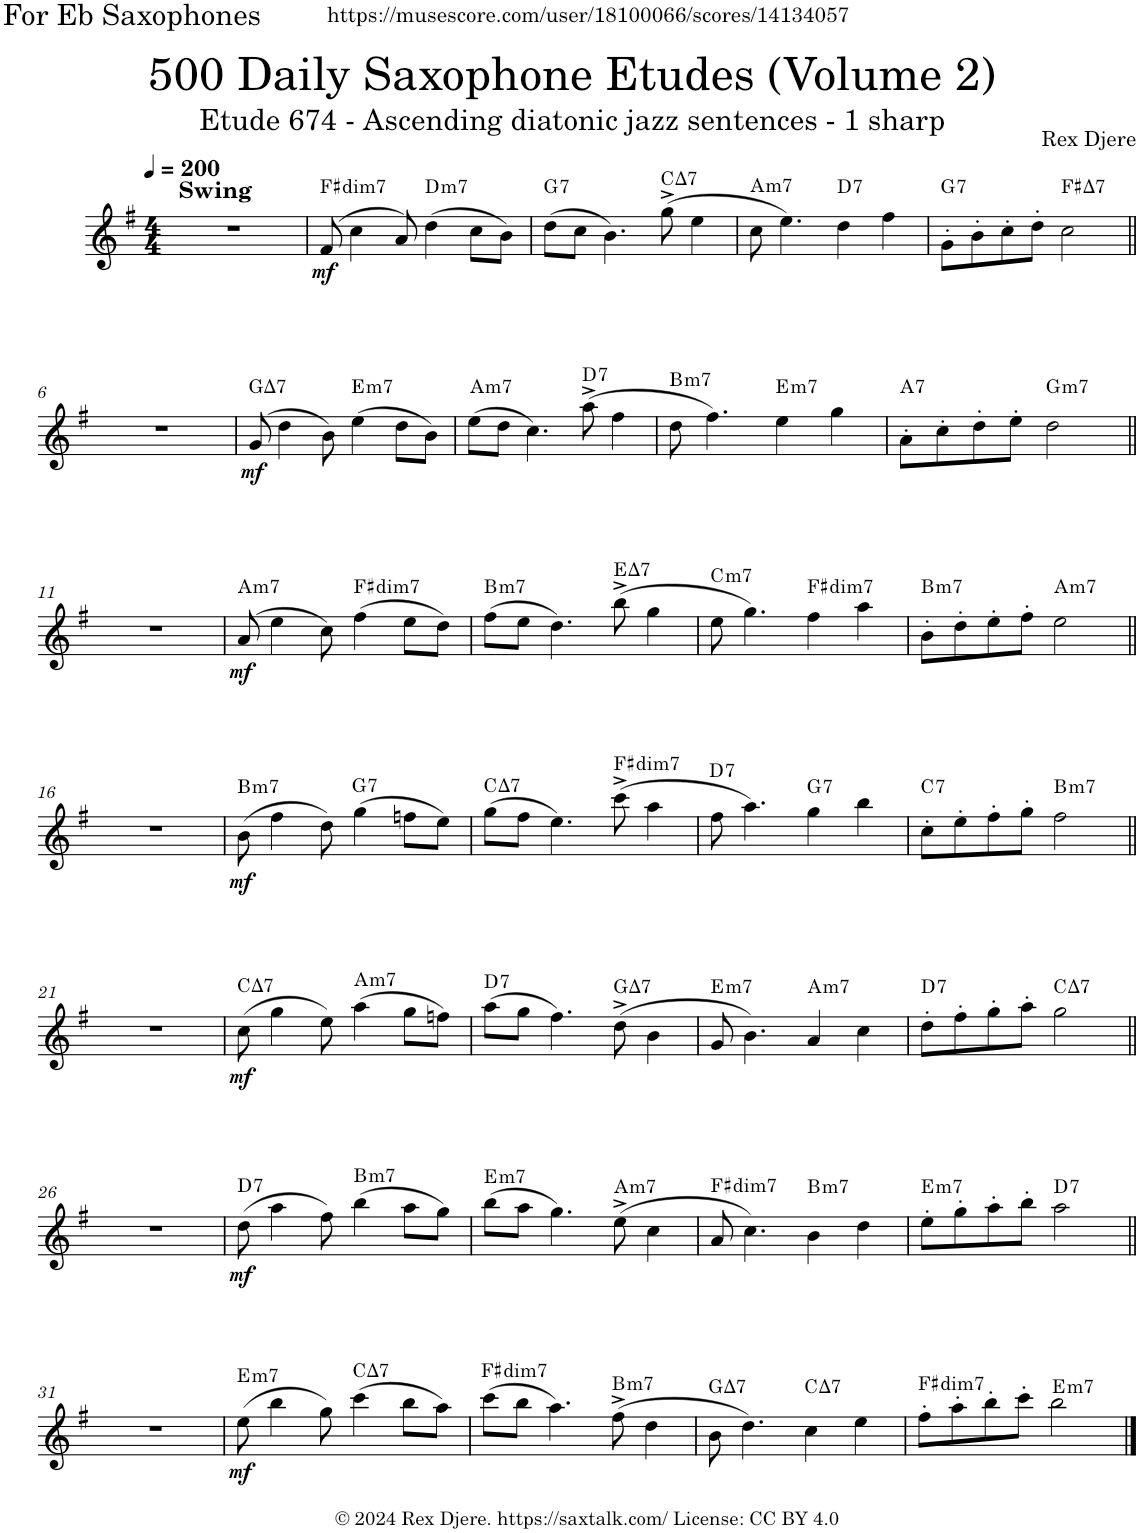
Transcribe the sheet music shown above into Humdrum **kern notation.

**kern	**dynam	**harte
*part1	*part1	*part1
*staff1	*staff1	*
*I"Alto Saxophone	*	*
*I'A. Sax.	*	*
*clefG2	*	*
*Trd5c9	*	*
*k[f#]	*	*
*M4/4	*	*
*MM200	*	*
=1	=1	=1
!LO:TX:a:B:t=Swing	!	!
1r	.	.
=2	=2	=2
!	!LO:DY:b	!LO:H:kt=dim7
(8f#/	mf	F#:dim7
4cc\	.	.
8a/)	.	.
!	!	!LO:H:kt=m7
(4dd\	.	D:min7
8cc\L	.	.
8b\J)	.	.
=3	=3	=3
!	!	!LO:H:kt=7
(8dd\L	.	G:7
8cc\J	.	.
4.b\)	.	.
!	!	!LO:H:kt=7
(8gg^\	.	C:maj7
4ee\	.	.
=4	=4	=4
!	!	!LO:H:kt=m7
8cc\	.	A:min7
4.ee\)	.	.
!	!	!LO:H:kt=7
4dd\	.	D:7
4ff#\	.	.
=5	=5	=5
!	!	!LO:H:kt=7
8g'\L	.	G:7
8b'\	.	.
8cc'\	.	.
8dd'\J	.	.
!	!	!LO:H:kt=7
2cc\	.	F#:maj7
!!LO:LB:g=z
=6||	=6||	=6||
*k[f#]	*	*
1r	.	.
=7	=7	=7
!	!LO:DY:b	!LO:H:kt=7
(8g/	mf	G:maj7
4dd\	.	.
8b\)	.	.
!	!	!LO:H:kt=m7
(4ee\	.	E:min7
8dd\L	.	.
8b\J)	.	.
=8	=8	=8
!	!	!LO:H:kt=m7
(8ee\L	.	A:min7
8dd\J	.	.
4.cc\)	.	.
!	!	!LO:H:kt=7
(8aa^\	.	D:7
4ff#\	.	.
=9	=9	=9
!	!	!LO:H:kt=m7
8dd\	.	B:min7
4.ff#\)	.	.
!	!	!LO:H:kt=m7
4ee\	.	E:min7
4gg\	.	.
=10	=10	=10
!	!	!LO:H:kt=7
8a'\L	.	A:7
8cc'\	.	.
8dd'\	.	.
8ee'\J	.	.
!	!	!LO:H:kt=m7
2dd\	.	G:min7
!!LO:LB:g=z
=11||	=11||	=11||
*k[f#]	*	*
1r	.	.
=12	=12	=12
!	!LO:DY:b	!LO:H:kt=m7
(8a/	mf	A:min7
4ee\	.	.
8cc\)	.	.
!	!	!LO:H:kt=dim7
(4ff#\	.	F#:dim7
8ee\L	.	.
8dd\J)	.	.
=13	=13	=13
!	!	!LO:H:kt=m7
(8ff#\L	.	B:min7
8ee\J	.	.
4.dd\)	.	.
!	!	!LO:H:kt=7
(8bb^\	.	E:maj7
4gg\	.	.
=14	=14	=14
!	!	!LO:H:kt=m7
8ee\	.	C:min7
4.gg\)	.	.
!	!	!LO:H:kt=dim7
4ff#\	.	F#:dim7
4aa\	.	.
=15	=15	=15
!	!	!LO:H:kt=m7
8b'\L	.	B:min7
8dd'\	.	.
8ee'\	.	.
8ff#'\J	.	.
!	!	!LO:H:kt=m7
2ee\	.	A:min7
!!LO:LB:g=z
=16||	=16||	=16||
*k[f#]	*	*
1r	.	.
=17	=17	=17
!	!LO:DY:b	!LO:H:kt=m7
(8b\	mf	B:min7
4ff#\	.	.
8dd\)	.	.
!	!	!LO:H:kt=7
(4gg\	.	G:7
8ffn\L	.	.
8ee\J)	.	.
=18	=18	=18
!	!	!LO:H:kt=7
(8gg\L	.	C:maj7
8ff#\J	.	.
4.ee\)	.	.
!	!	!LO:H:kt=dim7
(8ccc^\	.	F#:dim7
4aa\	.	.
=19	=19	=19
!	!	!LO:H:kt=7
8ff#\	.	D:7
4.aa\)	.	.
!	!	!LO:H:kt=7
4gg\	.	G:7
4bb\	.	.
=20	=20	=20
!	!	!LO:H:kt=7
8cc'\L	.	C:7
8ee'\	.	.
8ff#'\	.	.
8gg'\J	.	.
!	!	!LO:H:kt=m7
2ff#\	.	B:min7
!!LO:LB:g=z
=21||	=21||	=21||
*k[f#]	*	*
1r	.	.
=22	=22	=22
!	!LO:DY:b	!LO:H:kt=7
(8cc\	mf	C:maj7
4gg\	.	.
8ee\)	.	.
!	!	!LO:H:kt=m7
(4aa\	.	A:min7
8gg\L	.	.
8ffn\J)	.	.
=23	=23	=23
!	!	!LO:H:kt=7
(8aa\L	.	D:7
8gg\J	.	.
4.ff#\)	.	.
!	!	!LO:H:kt=7
(8dd^\	.	G:maj7
4b\	.	.
=24	=24	=24
!	!	!LO:H:kt=m7
8g/	.	E:min7
4.b\)	.	.
!	!	!LO:H:kt=m7
4a/	.	A:min7
4cc\	.	.
=25	=25	=25
!	!	!LO:H:kt=7
8dd'\L	.	D:7
8ff#'\	.	.
8gg'\	.	.
8aa'\J	.	.
!	!	!LO:H:kt=7
2gg\	.	C:maj7
!!LO:LB:g=z
=26||	=26||	=26||
1r	.	.
=27	=27	=27
!	!LO:DY:b	!LO:H:kt=7
(8dd\	mf	D:7
4aa\	.	.
8ff#\)	.	.
!	!	!LO:H:kt=m7
(4bb\	.	B:min7
8aa\L	.	.
8gg\J)	.	.
=28	=28	=28
!	!	!LO:H:kt=m7
(8bb\L	.	E:min7
8aa\J	.	.
4.gg\)	.	.
!	!	!LO:H:kt=m7
(8ee^\	.	A:min7
4cc\	.	.
=29	=29	=29
!	!	!LO:H:kt=dim7
8a/	.	F#:dim7
4.cc\)	.	.
!	!	!LO:H:kt=m7
4b\	.	B:min7
4dd\	.	.
=30	=30	=30
!	!	!LO:H:kt=m7
8ee'\L	.	E:min7
8gg'\	.	.
8aa'\	.	.
8bb'\J	.	.
!	!	!LO:H:kt=7
2aa\	.	D:7
!!LO:LB:g=z
=31||	=31||	=31||
1r	.	.
=32	=32	=32
!	!LO:DY:b	!LO:H:kt=m7
(8ee\	mf	E:min7
4bb\	.	.
8gg\)	.	.
!	!	!LO:H:kt=7
(4ccc\	.	C:maj7
8bb\L	.	.
8aa\J)	.	.
=33	=33	=33
!	!	!LO:H:kt=dim7
(8ccc\L	.	F#:dim7
8bb\J	.	.
4.aa\)	.	.
!	!	!LO:H:kt=m7
(8ff#^\	.	B:min7
4dd\	.	.
=34	=34	=34
!	!	!LO:H:kt=7
8b\	.	G:maj7
4.dd\)	.	.
!	!	!LO:H:kt=7
4cc\	.	C:maj7
4ee\	.	.
=35	=35	=35
!	!	!LO:H:kt=dim7
8ff#'\L	.	F#:dim7
8aa'\	.	.
8bb'\	.	.
8ccc'\J	.	.
!	!	!LO:H:kt=m7
2bb\	.	E:min7
==	==	==
*-	*-	*-
